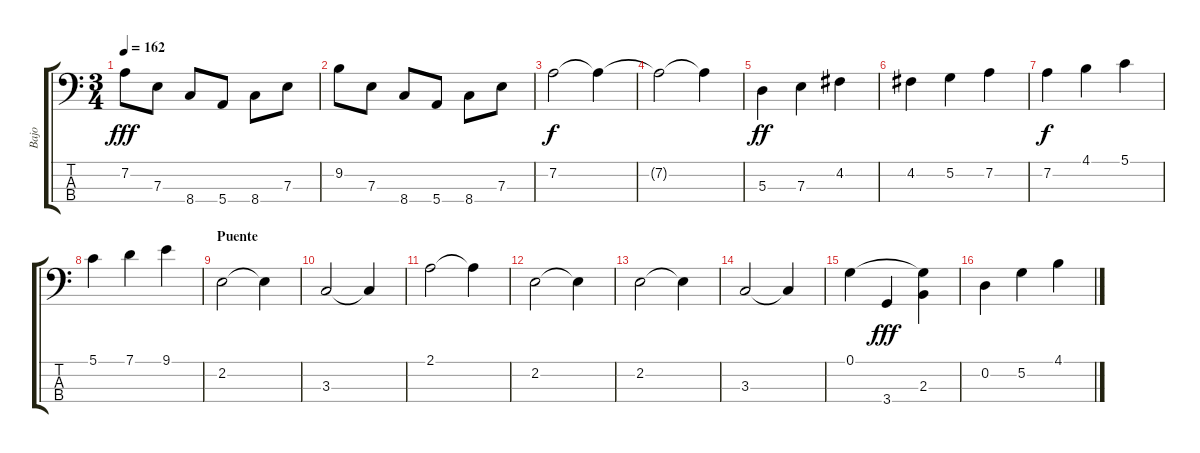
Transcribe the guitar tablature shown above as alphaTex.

\track ("Bajo" "Bajo") {instrument electricbassfinger}
\staff {score tabs}
\tuning (G2 D2 A1 E1) {hide}
\ts (3 4)
\tempo 162
\clef f4
\ks c
7.2.8{dy fff} 7.3.8 8.4.8 5.4.8 8.4.8 7.3.8 |
9.2.8 7.3.8 8.4.8 5.4.8 8.4.8 7.3.8 |
7.2.2{dy f} 7.2{t}.4 |
7.2{t}.2 7.2{t}.4 |
5.3.4{dy ff} 7.3.4 4.2.4 |
4.2.4 5.2.4 7.2.4 |
7.2.4{dy f} 4.1.4 5.1.4 |
5.1.4 7.1.4 9.1.4 |
\section ("" "Puente")
2.2.2 2.2{t}.4 |
3.3.2 3.3{t}.4 |
2.1.2 2.1{t}.4 |
2.2.2 2.2{t}.4 |
2.2.2 2.2{t}.4 |
3.3.2 3.3{t}.4 |
0.1.4 3.4.4{dy fff} (0.1{t} 2.3).4 |
0.2.4 5.2.4 4.1.4
